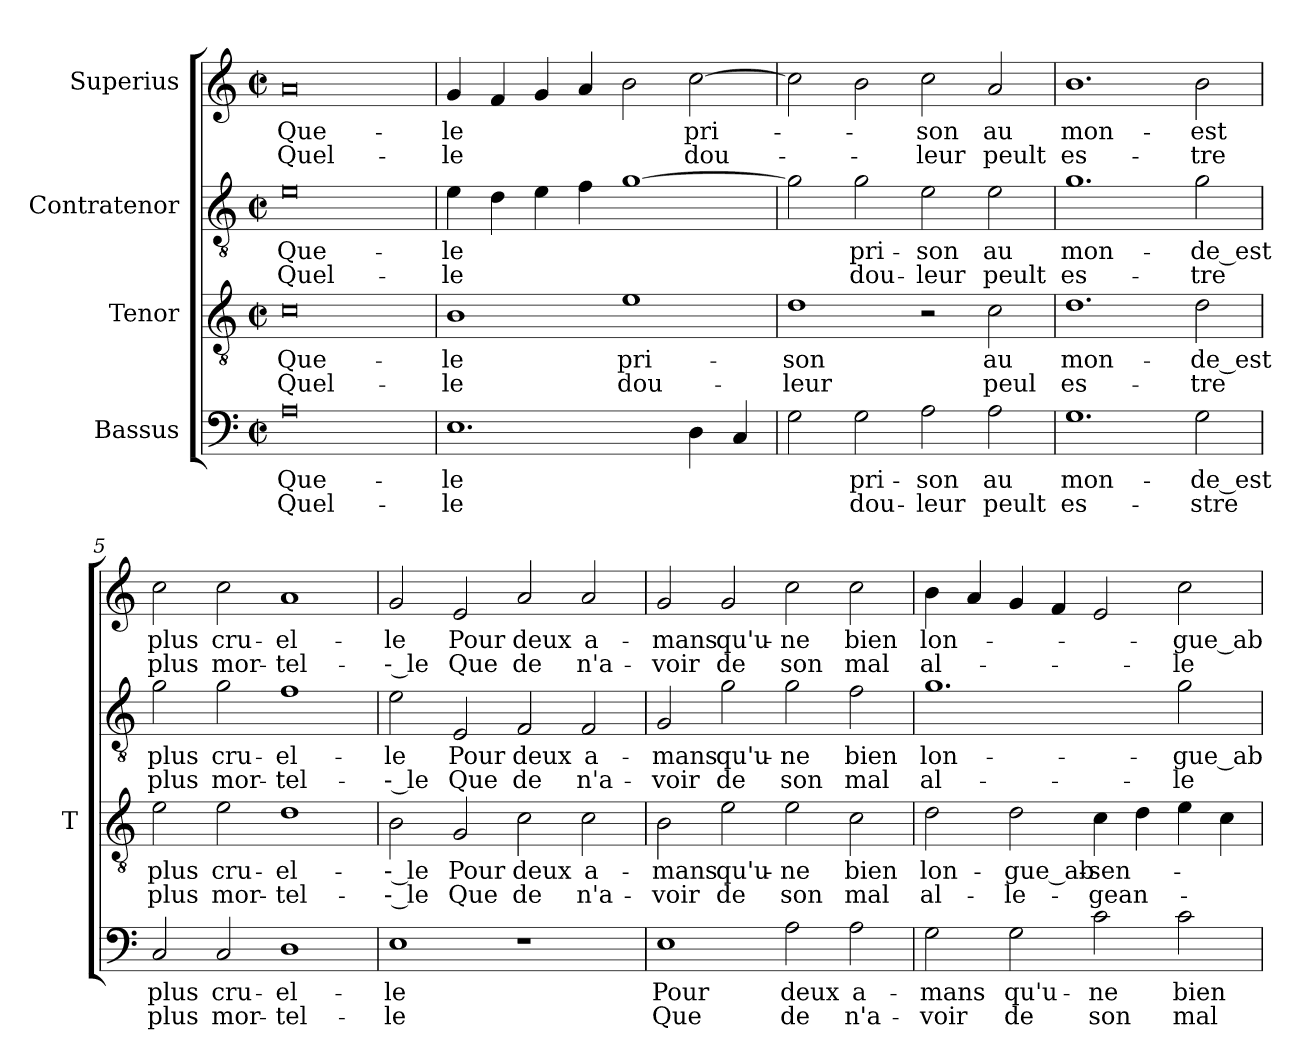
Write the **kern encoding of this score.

**kern	**text	**text	**kern	**text	**text	**kern	**text	**text	**kern	**text	**text
*part4	*part4	*part4	*part3	*part3	*part3	*part2	*part2	*part2	*part1	*part1	*part1
*staff4	*staff4	*staff4	*staff3	*staff3	*staff3	*staff2	*staff2	*staff2	*staff1	*staff1	*staff1
*I"Bassus	*	*	*I"Tenor	*	*	*I"Contratenor	*	*	*I"Superius	*	*
*	*	*	*I'T	*	*	*	*	*	*	*	*
*clefF4	*	*	*clefGv2	*	*	*clefGv2	*	*	*clefG2	*	*
*k[]	*	*	*k[]	*	*	*k[]	*	*	*k[]	*	*
*C:	*	*	*C:	*	*	*C:	*	*	*C:	*	*
*M2/2	*	*	*M2/2	*	*	*M2/2	*	*	*M2/2	*	*
*met(c|)	*	*	*met(c|)	*	*	*met(c|)	*	*	*met(c|)	*	*
=1	=1	=1	=1	=1	=1	=1	=1	=1	=1	=1	=1
0A	Que-	Quel-	0c	Que-	Quel-	0e	Que-	Quel-	0a	Que-	Quel-
=2	=2	=2	=2	=2	=2	=2	=2	=2	=2	=2	=2
1.E	-le	-le	1B	-le	-le	4e	-le	-le	4g	-le	-le
.	.	.	.	.	.	4d	.	.	4f	.	.
.	.	.	.	.	.	4e	.	.	4g	.	.
.	.	.	.	.	.	4f	.	.	4a	.	.
.	.	.	1e	pri-	dou-	[1g	.	.	2b	.	.
4D	.	.	.	.	.	.	.	.	[2cc	pri-	dou-
4C	.	.	.	.	.	.	.	.	.	.	.
=3	=3	=3	=3	=3	=3	=3	=3	=3	=3	=3	=3
2G	.	.	1d	-son	-leur	2g]	.	.	2cc]	.	.
2G	pri-	dou-	.	.	.	2g	pri-	dou-	2b	.	.
2A	-son	-leur	2r	.	.	2e	-son	-leur	2cc	-son	-leur
2A	-au	-peult	2c	-au	-peul	2e	-au	-peult	2a	-au	-peult
=4	=4	=4	=4	=4	=4	=4	=4	=4	=4	=4	=4
1.G	mon-	es-	1.d	mon-	es-	1.g	mon-	es-	1.b	mon-	es-
2G	-de_est	-stre	2d	-de_est	-tre	2g	-de_est	-tre	2b	-est	-tre
=5	=5	=5	=5	=5	=5	=5	=5	=5	=5	=5	=5
2C	-plus	-plus	2e	-plus	-plus	2g	-plus	-plus	2cc	-plus	-plus
2C	cru-	mor-	2e	cru-	mor-	2g	cru-	mor-	2cc	cru-	mor-
1D	el-	tel-	1d	el-	tel-	1f	el-	tel-	1a	el-	tel-
!!LO:LB:g=z
=6	=6	=6	=6	=6	=6	=6	=6	=6	=6	=6	=6
1E	-le	-le	2B	-- le	-- le	2e	-le	-- le	2g	-le	-- le
.	.	.	2G	-Pour	-Que	2E	-Pour	-Que	2e	-Pour	-Que
1r	.	.	2c	-deux	-de	2F	-deux	-de	2a	-deux	-de
.	.	.	2c	a-	n'a-	2F	a-	n'a-	2a	a-	n'a-
=7	=7	=7	=7	=7	=7	=7	=7	=7	=7	=7	=7
1E	-Pour	-Que	2B	-mans	-voir	2G	-mans	-voir	2g	-mans	-voir
.	.	.	2e	qu'u-	-de	2g	qu'u-	-de	2g	qu'u-	-de
2A	-deux	-de	2e	-ne	-son	2g	-ne	-son	2cc	-ne	-son
2A	a-	n'a-	2c	-bien	-mal	2f	-bien	-mal	2cc	-bien	-mal
=8	=8	=8	=8	=8	=8	=8	=8	=8	=8	=8	=8
2G	-mans	-voir	2d	lon-	al-	1.g	lon-	al-	4b	lon-	al-
.	.	.	.	.	.	.	.	.	4a	.	.
2G	qu'u-	-de	2d	gue_ab-	le-	.	.	.	4g	.	.
.	.	.	.	.	.	.	.	.	4f	.	.
2c	-ne	-son	4c	sen-	gean-	.	.	.	2e	.	.
.	.	.	4d	.	.	.	.	.	.	.	.
2c	-bien	-mal	4e	.	.	2g	gue_ab-	le-	2cc	gue_ab-	le-
.	.	.	4c	.	.	.	.	.	.	.	.
=	=	=	=	=	=	=	=	=	=	=	=
*-	*-	*-	*-	*-	*-	*-	*-	*-	*-	*-	*-
